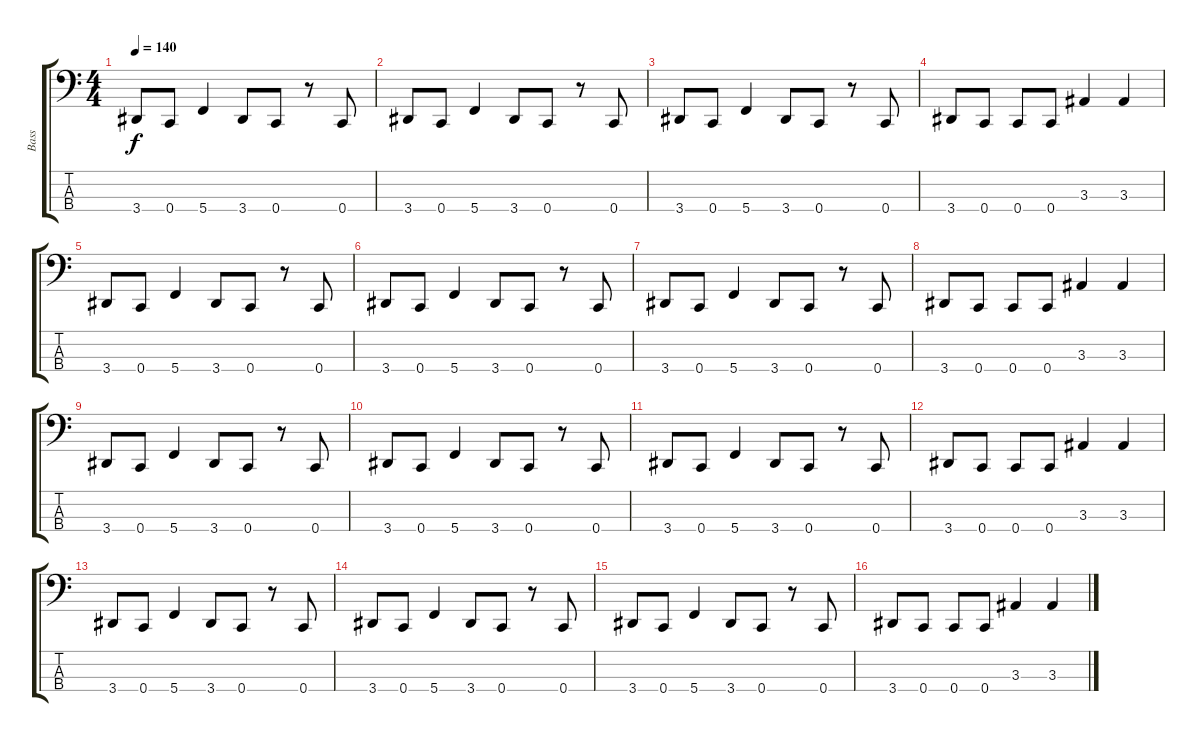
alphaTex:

\track ("Bass" "Bass") {instrument electricbasspick}
\staff {score tabs}
\tuning (F2 C2 G1 C1) {hide}
\ts (4 4)
\tempo 140
\clef f4
\ks c
3.4.8{dy f} 0.4.8 5.4.4 3.4.8 0.4.8 r.8 0.4.8 |
3.4.8 0.4.8 5.4.4 3.4.8 0.4.8 r.8 0.4.8 |
3.4.8 0.4.8 5.4.4 3.4.8 0.4.8 r.8 0.4.8 |
3.4.8 0.4.8 0.4.8 0.4.8 3.3.4 3.3.4 |
3.4.8 0.4.8 5.4.4 3.4.8 0.4.8 r.8 0.4.8 |
3.4.8 0.4.8 5.4.4 3.4.8 0.4.8 r.8 0.4.8 |
3.4.8 0.4.8 5.4.4 3.4.8 0.4.8 r.8 0.4.8 |
3.4.8 0.4.8 0.4.8 0.4.8 3.3.4 3.3.4 |
3.4.8 0.4.8 5.4.4 3.4.8 0.4.8 r.8 0.4.8 |
3.4.8 0.4.8 5.4.4 3.4.8 0.4.8 r.8 0.4.8 |
3.4.8 0.4.8 5.4.4 3.4.8 0.4.8 r.8 0.4.8 |
3.4.8 0.4.8 0.4.8 0.4.8 3.3.4 3.3.4 |
3.4.8 0.4.8 5.4.4 3.4.8 0.4.8 r.8 0.4.8 |
3.4.8 0.4.8 5.4.4 3.4.8 0.4.8 r.8 0.4.8 |
3.4.8 0.4.8 5.4.4 3.4.8 0.4.8 r.8 0.4.8 |
3.4.8 0.4.8 0.4.8 0.4.8 3.3.4 3.3.4
